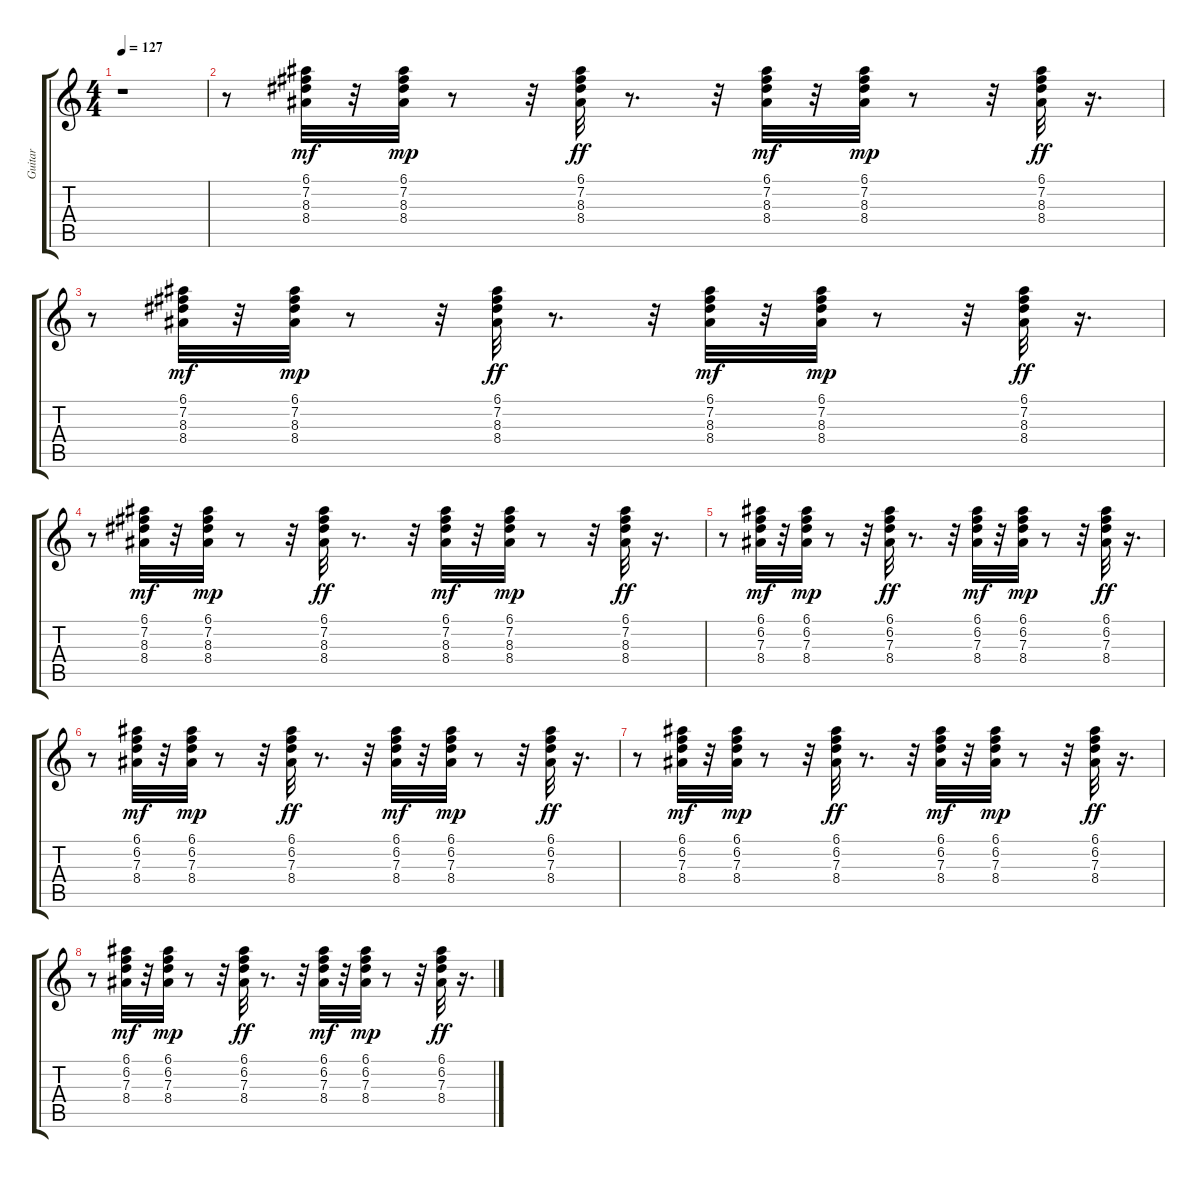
\track ("Guitar" "Guitar") {instrument acousticguitarnylon}
\staff {score tabs}
\tuning (E4 B3 G3 D3 A2 E2) {hide}
\ts (4 4)
\tempo 127
\clef g2
\ks c
r.1{dy ff} |
r.8 (6.1 7.2 8.3 8.4).32{dy mf} r.32 (6.1 7.2 8.3 8.4).32{dy mp} r.8 r.32 (6.1 7.2 8.3 8.4).32{dy ff} r.8{d} r.32 (6.1 7.2 8.3 8.4).32{dy mf} r.32 (6.1 7.2 8.3 8.4).32{dy mp} r.8 r.32 (6.1 7.2 8.3 8.4).32{dy ff} r.16{d} |
r.8 (6.1 7.2 8.3 8.4).32{dy mf} r.32 (6.1 7.2 8.3 8.4).32{dy mp} r.8 r.32 (6.1 7.2 8.3 8.4).32{dy ff} r.8{d} r.32 (6.1 7.2 8.3 8.4).32{dy mf} r.32 (6.1 7.2 8.3 8.4).32{dy mp} r.8 r.32 (6.1 7.2 8.3 8.4).32{dy ff} r.16{d} |
r.8 (6.1 7.2 8.3 8.4).32{dy mf} r.32 (6.1 7.2 8.3 8.4).32{dy mp} r.8 r.32 (6.1 7.2 8.3 8.4).32{dy ff} r.8{d} r.32 (6.1 7.2 8.3 8.4).32{dy mf} r.32 (6.1 7.2 8.3 8.4).32{dy mp} r.8 r.32 (6.1 7.2 8.3 8.4).32{dy ff} r.16{d} |
r.8 (6.1 6.2 7.3 8.4).32{dy mf} r.32 (6.1 6.2 7.3 8.4).32{dy mp} r.8 r.32 (6.1 6.2 7.3 8.4).32{dy ff} r.8{d} r.32 (6.1 6.2 7.3 8.4).32{dy mf} r.32 (6.1 6.2 7.3 8.4).32{dy mp} r.8 r.32 (6.1 6.2 7.3 8.4).32{dy ff} r.16{d} |
r.8 (6.1 6.2 7.3 8.4).32{dy mf} r.32 (6.1 6.2 7.3 8.4).32{dy mp} r.8 r.32 (6.1 6.2 7.3 8.4).32{dy ff} r.8{d} r.32 (6.1 6.2 7.3 8.4).32{dy mf} r.32 (6.1 6.2 7.3 8.4).32{dy mp} r.8 r.32 (6.1 6.2 7.3 8.4).32{dy ff} r.16{d} |
r.8 (6.1 6.2 7.3 8.4).32{dy mf} r.32 (6.1 6.2 7.3 8.4).32{dy mp} r.8 r.32 (6.1 6.2 7.3 8.4).32{dy ff} r.8{d} r.32 (6.1 6.2 7.3 8.4).32{dy mf} r.32 (6.1 6.2 7.3 8.4).32{dy mp} r.8 r.32 (6.1 6.2 7.3 8.4).32{dy ff} r.16{d} |
r.8 (6.1 6.2 7.3 8.4).32{dy mf} r.32 (6.1 6.2 7.3 8.4).32{dy mp} r.8 r.32 (6.1 6.2 7.3 8.4).32{dy ff} r.8{d} r.32 (6.1 6.2 7.3 8.4).32{dy mf} r.32 (6.1 6.2 7.3 8.4).32{dy mp} r.8 r.32 (6.1 6.2 7.3 8.4).32{dy ff} r.16{d}
